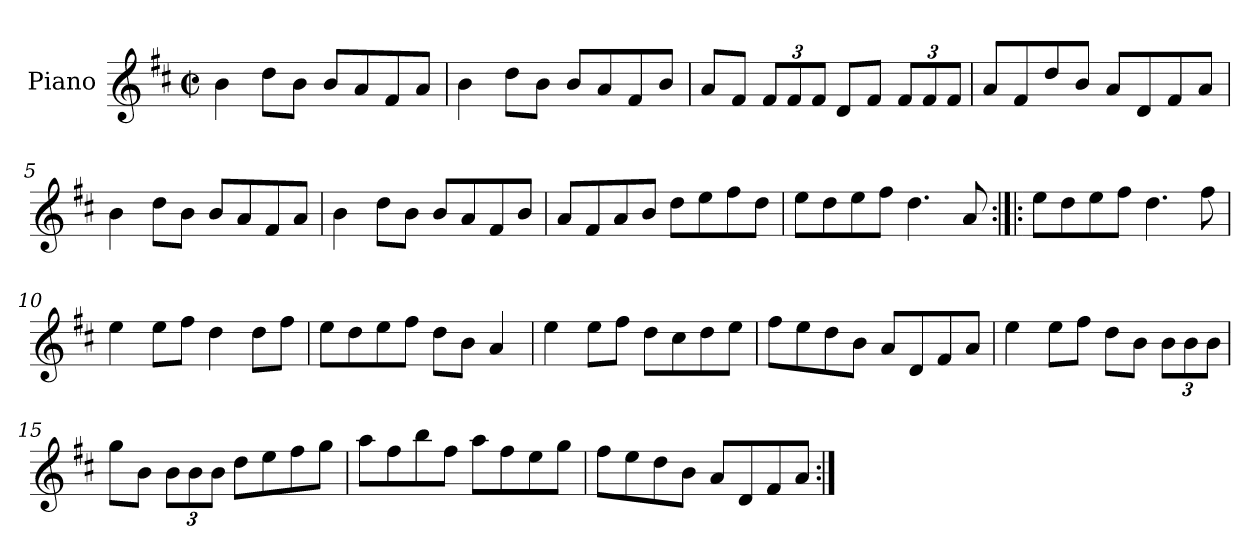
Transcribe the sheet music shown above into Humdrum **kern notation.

**kern
*part1
*staff1
*I"Piano
*I'Pno.
*clefG2
*k[f#c#]
*M2/2
*met(c|)
=1
4b\
8dd\L
8b\J
8b/L
8a/
8f#/
8a/J
=2
4b\
8dd\L
8b\J
8b/L
8a/
8f#/
8b/J
=3
8a/L
8f#/J
*Xbrackettup
12f#/L
12f#/
12f#/J
8d/L
8f#/J
12f#/L
12f#/
12f#/J
=4
8a/L
8f#/
8dd/
8b/J
8a/L
8d/
8f#/
8a/J
!!LO:LB:g=z
=5
4b\
8dd\L
8b\J
8b/L
8a/
8f#/
8a/J
=6
4b\
8dd\L
8b\J
8b/L
8a/
8f#/
8b/J
=7
8a/L
8f#/
8a/
8b/J
8dd\L
8ee\
8ff#\
8dd\J
=8
8ee\L
8dd\
8ee\
8ff#\J
4.dd\
8a/
!!LO:LB:g=z
=9:|!|:
8ee\L
8dd\
8ee\
8ff#\J
4.dd\
8ff#\
=10
4ee\
8ee\L
8ff#\J
4dd\
8dd\L
8ff#\J
=11
8ee\L
8dd\
8ee\
8ff#\J
8dd\L
8b\J
4a/
=12
4ee\
8ee\L
8ff#\J
8dd\L
8cc#\
8dd\
8ee\J
=13
8ff#\L
8ee\
8dd\
8b\J
8a/L
8d/
8f#/
8a/J
!!LO:LB:g=z
=14
4ee\
8ee\L
8ff#\J
8dd\L
8b\J
12b\L
12b\
12b\J
=15
8gg\L
8b\J
12b\L
12b\
12b\J
8dd\L
8ee\
8ff#\
8gg\J
=16
8aa\L
8ff#\
8bb\
8ff#\J
8aa\L
8ff#\
8ee\
8gg\J
=17
8ff#\L
8ee\
8dd\
8b\J
8a/L
8d/
8f#/
8a/J
=:|!
*-
